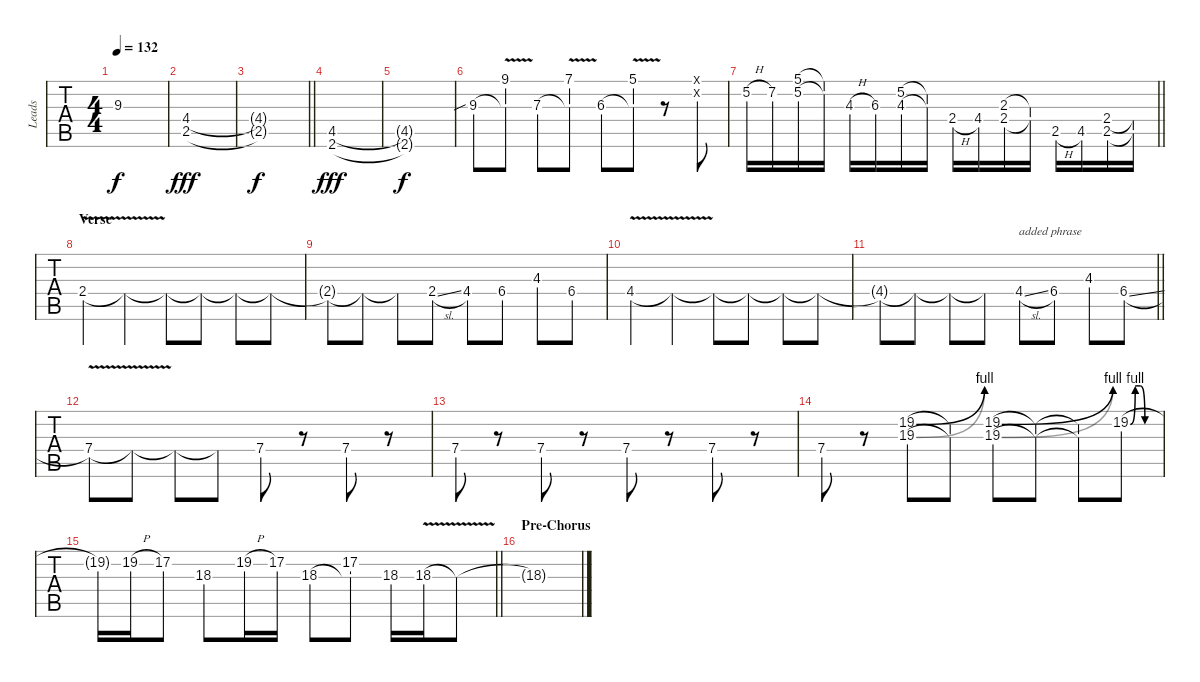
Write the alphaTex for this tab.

\track ("Leads" "Leads") {instrument distortionguitar}
\staff {tabs}
\tuning (E4 B3 G3 D3 A2 E2) {hide}
\ts (4 4)
\tempo 132
\clef g2
\ks c
9.3{t}.1{dy f} |
(4.4 2.5).1{dy fff} |
\barLineRight lightlight
(4.4{t} 2.5{t}).1{dy f} |
(4.5 2.6).1{dy fff} |
(4.5{t} 2.6{t}).1{dy f} |
9.3{sib}.8 (9.1{v} 9.3{t}).8 7.3.8 (7.1{v} 7.3{t}).8 6.3.8 (5.1{v} 6.3{t}).8 r.8 (0.1{x} 0.2{x}).8 |
\barLineRight lightlight
5.2{h}.16 7.2.16 (5.1 5.2).16 (5.1{t} 5.2{t}).16 4.3{h}.16 6.3.16 (5.2 4.3).16 (5.2{t} 4.3{t}).16 2.4{h}.16 4.4.16 (2.3 2.4).16 (2.3{t} 2.4{t}).16 2.5{h}.16 4.5.16 (2.4 2.5).16 (2.4{t} 2.5{t}).16 |
\section ("" "Verse")
2.4{v}.4 2.4{t}.4 2.4{t}.8 2.4{t}.8 2.4{t}.8 2.4{t}.8 |
2.4{t}.8 2.4{t}.8 2.4{t}.8 2.4{sl}.8 4.4.8 6.4.8 4.3.8 6.4.8 |
4.4{v}.4 4.4{t}.4 4.4{t}.8 4.4{t}.8 4.4{t}.8 4.4{t}.8 |
\barLineRight lightlight
4.4{t}.8 4.4{t}.8 4.4{t}.8 4.4{t}.8 4.4{sl}.8{txt "added phrase"} 6.4.8 4.3.8 6.4{sl}.8 |
7.4{v}.8 7.4{t}.8 7.4{t}.8 7.4{t}.8 7.4.8 r.8 7.4.8 r.8 |
7.4.8 r.8 7.4.8 r.8 7.4.8 r.8 7.4.8 r.8 |
7.4.8 r.8 (19.2{be (bend 0 0 60 4)} 19.3{be (bend 0 0 60 4)}).8 (19.2{t} 19.3{t}).8 (19.2{be (bend 0 0 60 4)} 19.3{be (bend 0 0 60 4)}).8 (19.2{t} 19.3{t}).8 (19.2{t} 19.3{t}).8 19.2{be (custom 0 0 10 4 20 4 30 0 60 0)}.8 |
\barLineRight lightlight
19.2{t}.16 19.2{h}.16 17.2.8 18.3.8 19.2{h}.16 17.2.16 18.3.8 (17.2 18.3{t}).8 18.3.16 18.3{v}.16 18.3{t}.8 |
\section ("" "Pre-Chorus")
18.3{t}.1
